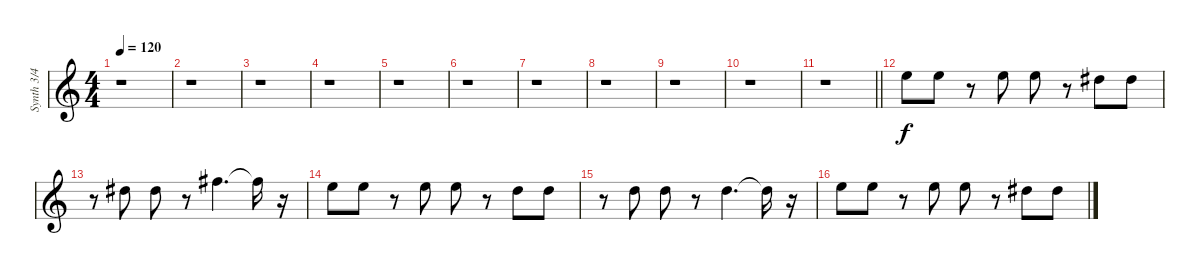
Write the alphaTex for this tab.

\track ("Synth 3/4 (Strings)" "Synth 3/4 ") {instrument stringensemble1}
\staff {score}
\tuning (E4 B3 G3 D3 A2 E2) {hide}
\ts (4 4)
\tempo 120
\clef g2
\ks c
r.1{dy f} |
r.1 |
r.1 |
r.1 |
r.1 |
r.1 |
r.1 |
r.1 |
r.1 |
r.1 |
\barLineRight lightlight
r.1 |
12.1.8{volume 8} 12.1.8 r.8 12.1.8 12.1.8 r.8 11.1.8 11.1.8 |
r.8 11.1.8 11.1.8 r.8 14.1.4{d} 14.1{t}.16 r.16 |
12.1.8 12.1.8 r.8 12.1.8 12.1.8 r.8 10.1.8 10.1.8 |
r.8 10.1.8 10.1.8 r.8 10.1.4{d} 10.1{t}.16 r.16 |
12.1.8 12.1.8 r.8 12.1.8 12.1.8 r.8 11.1.8 11.1.8
